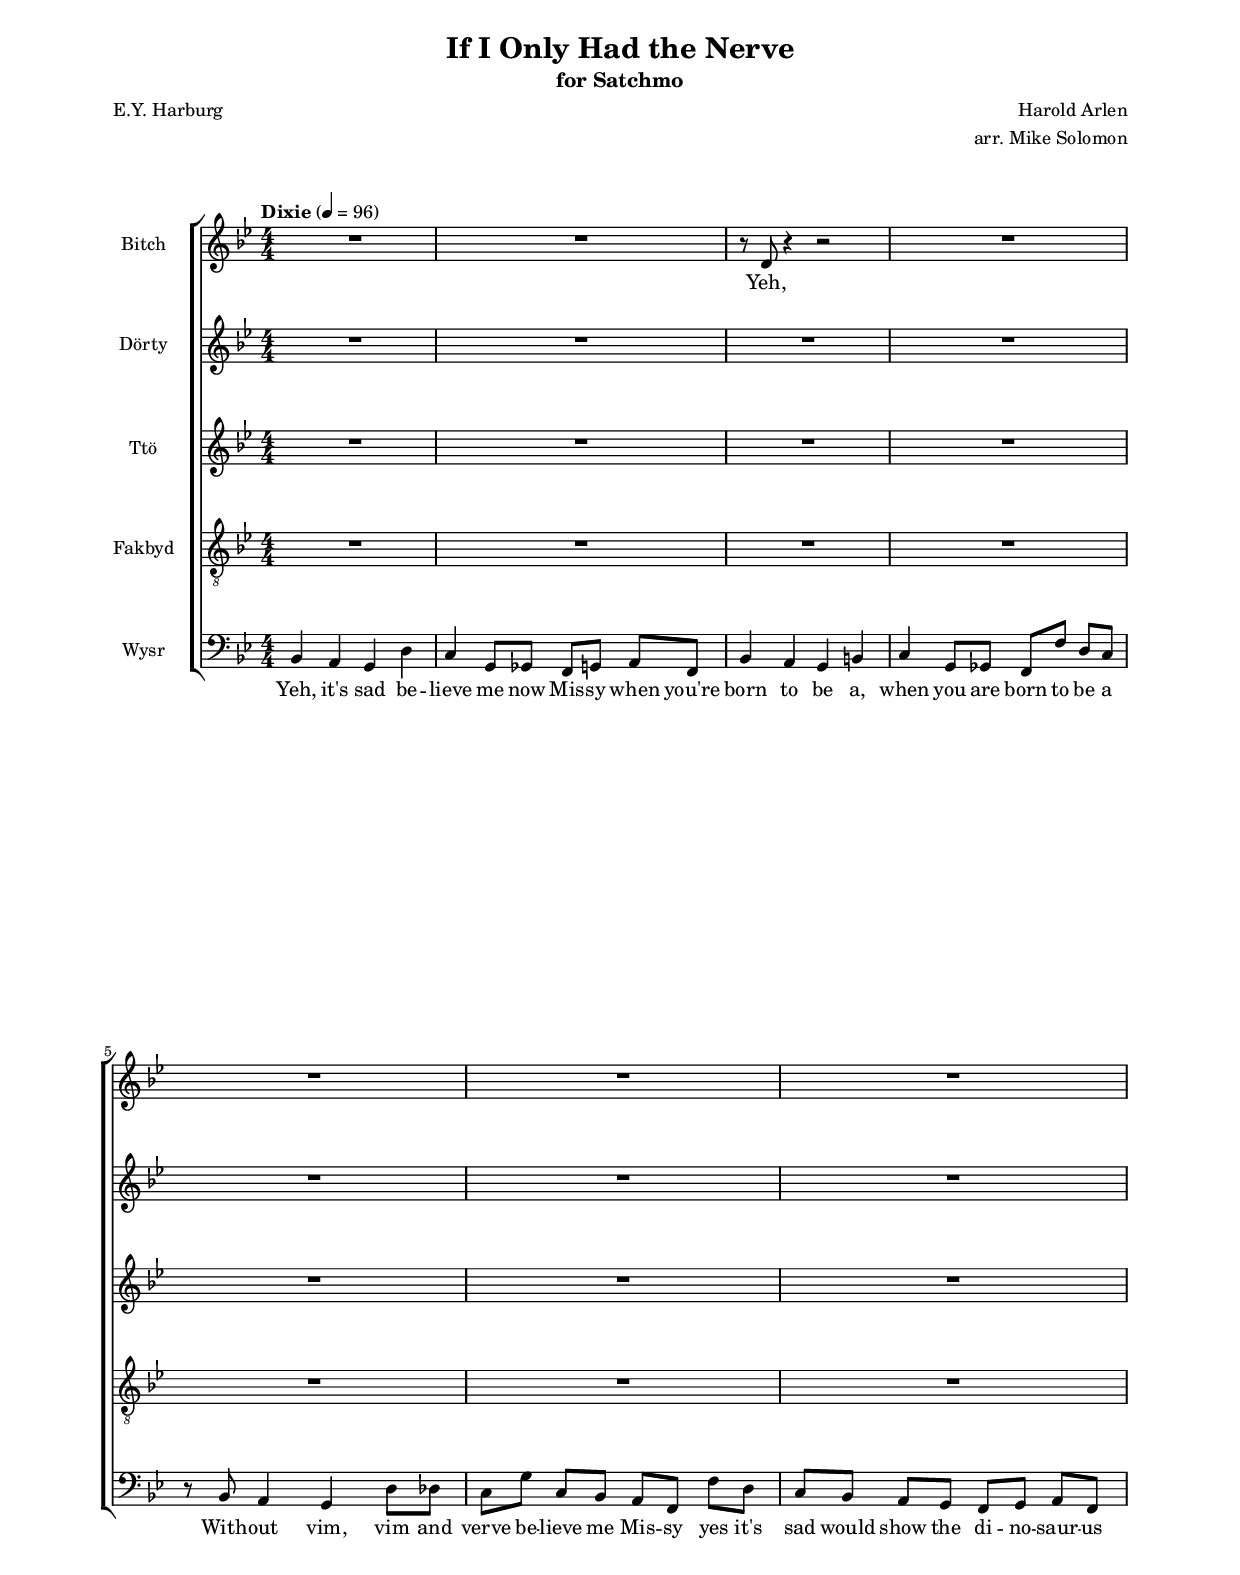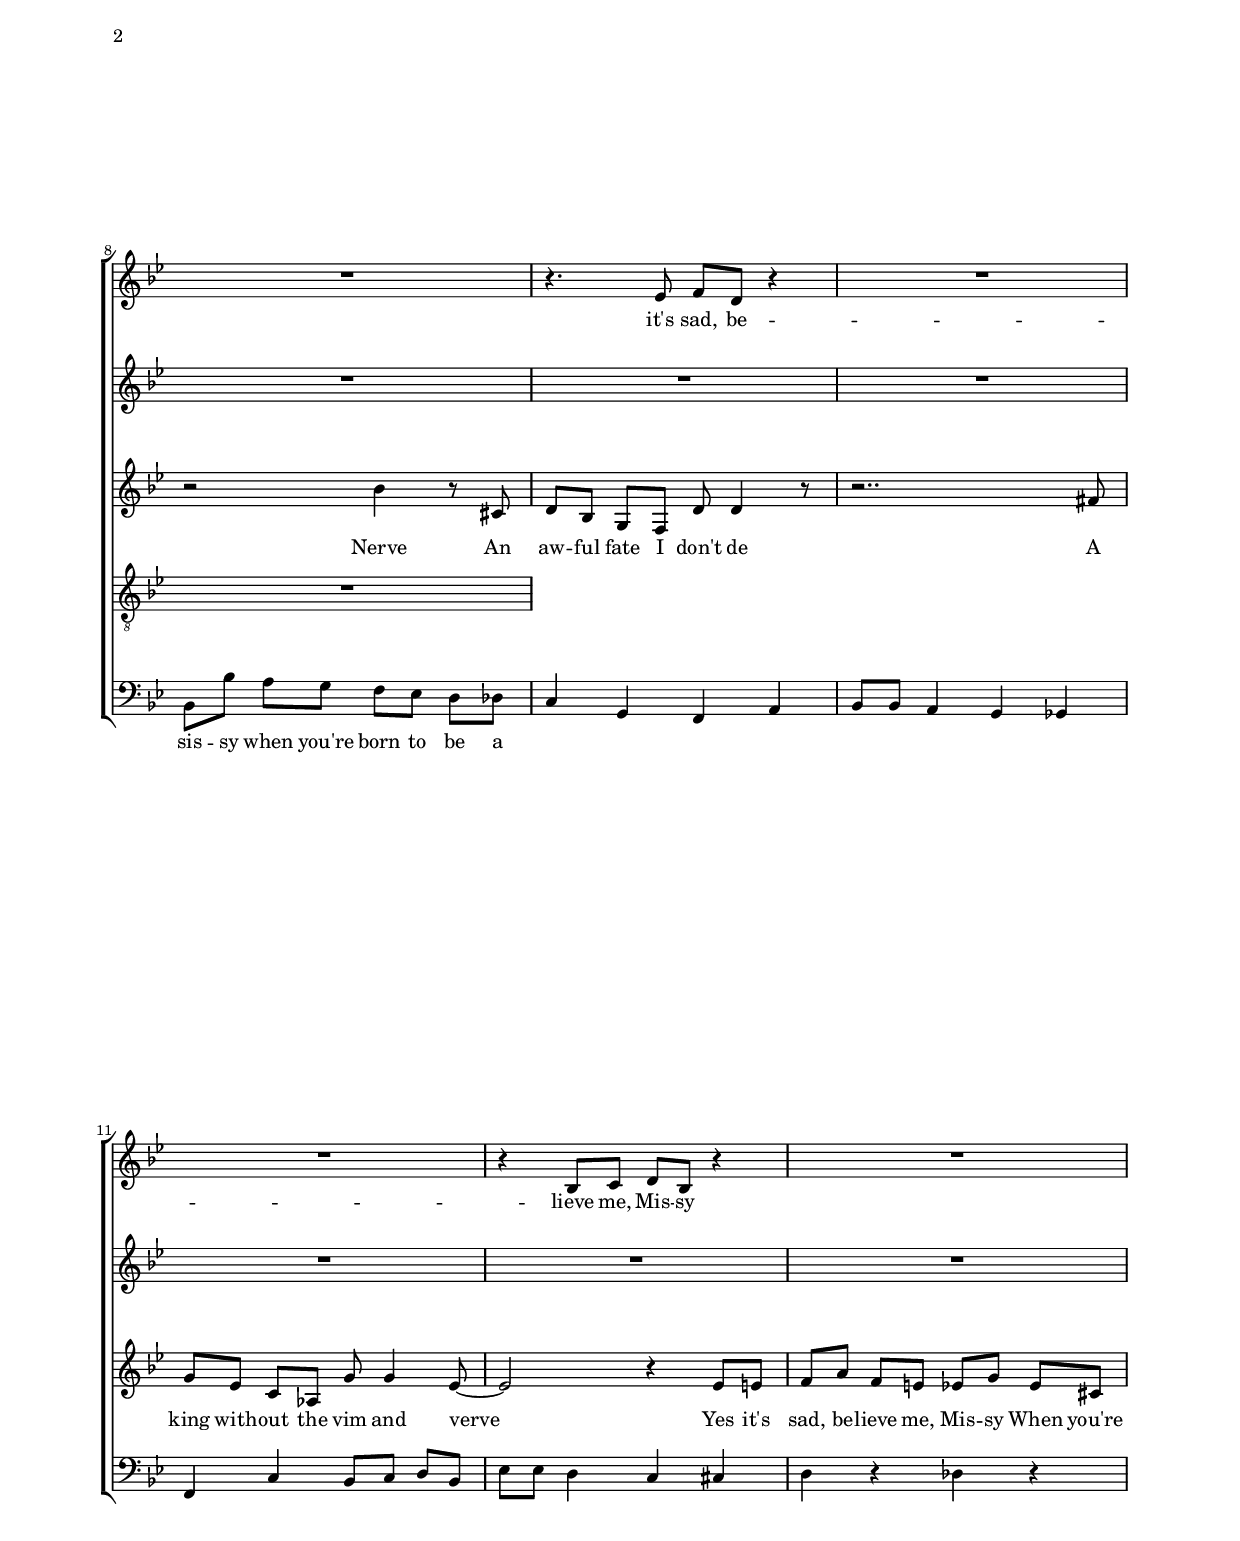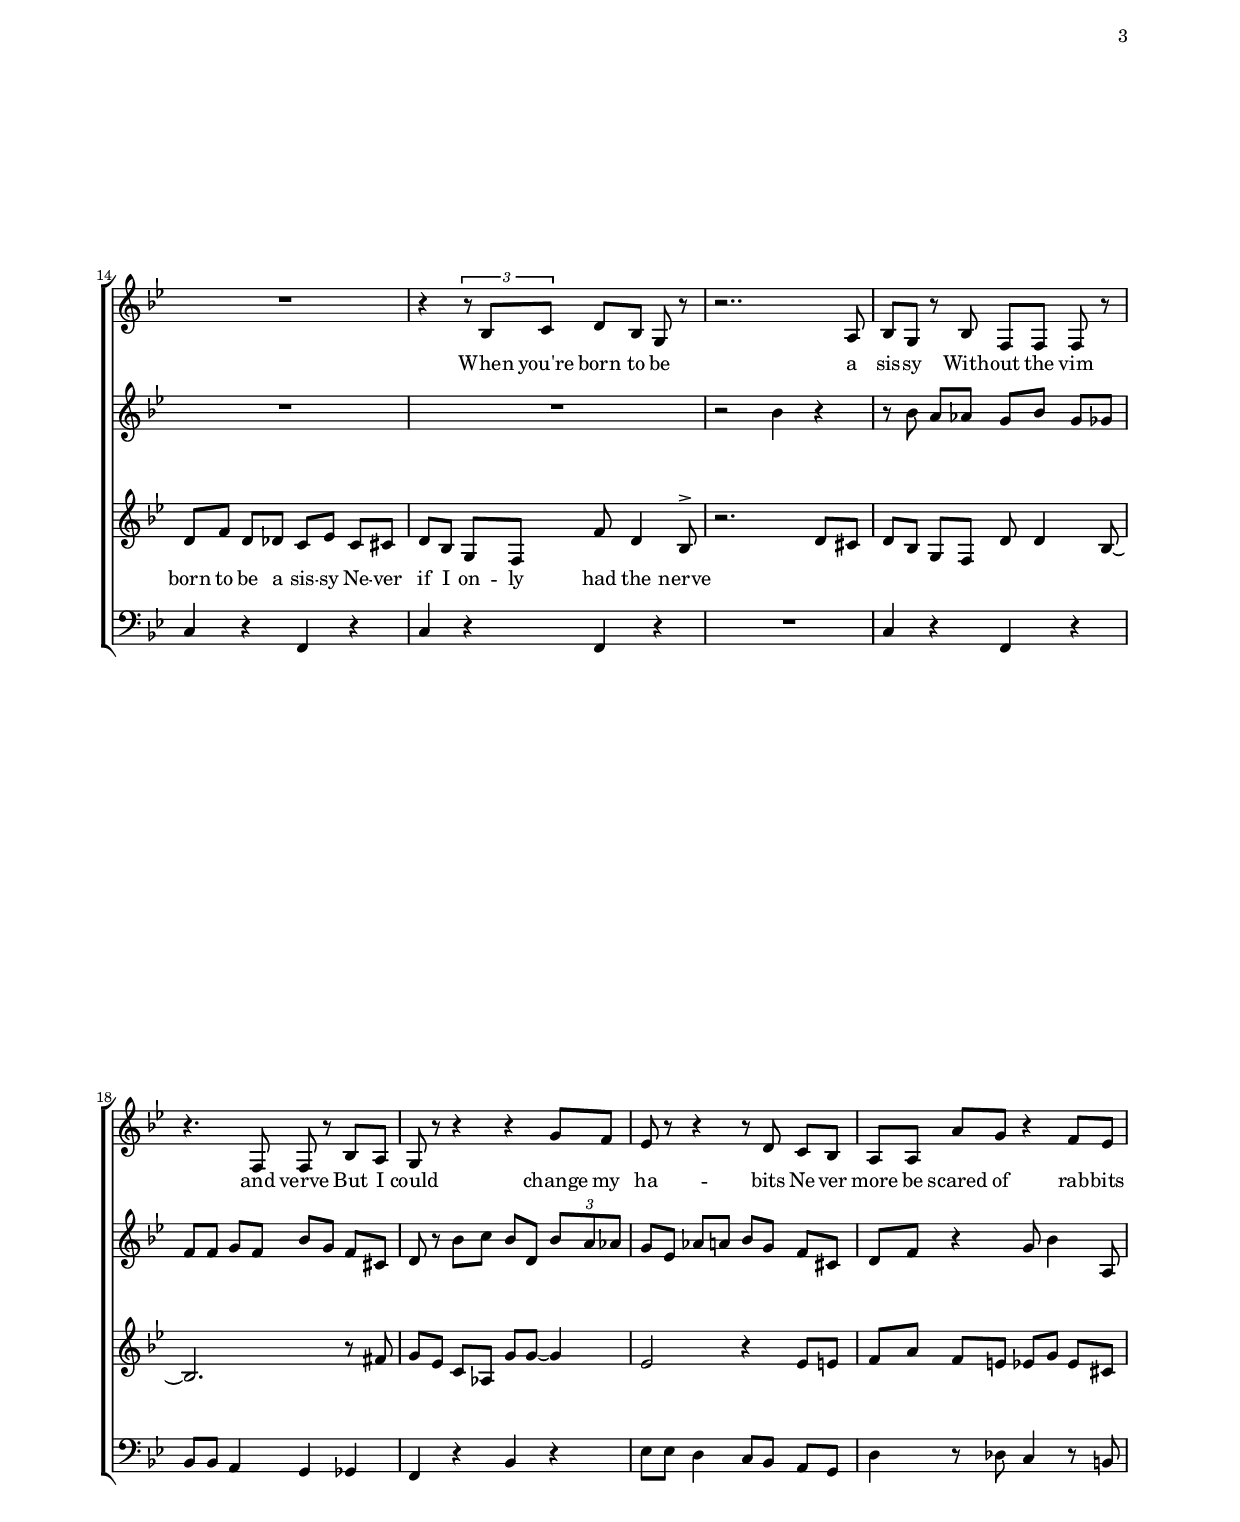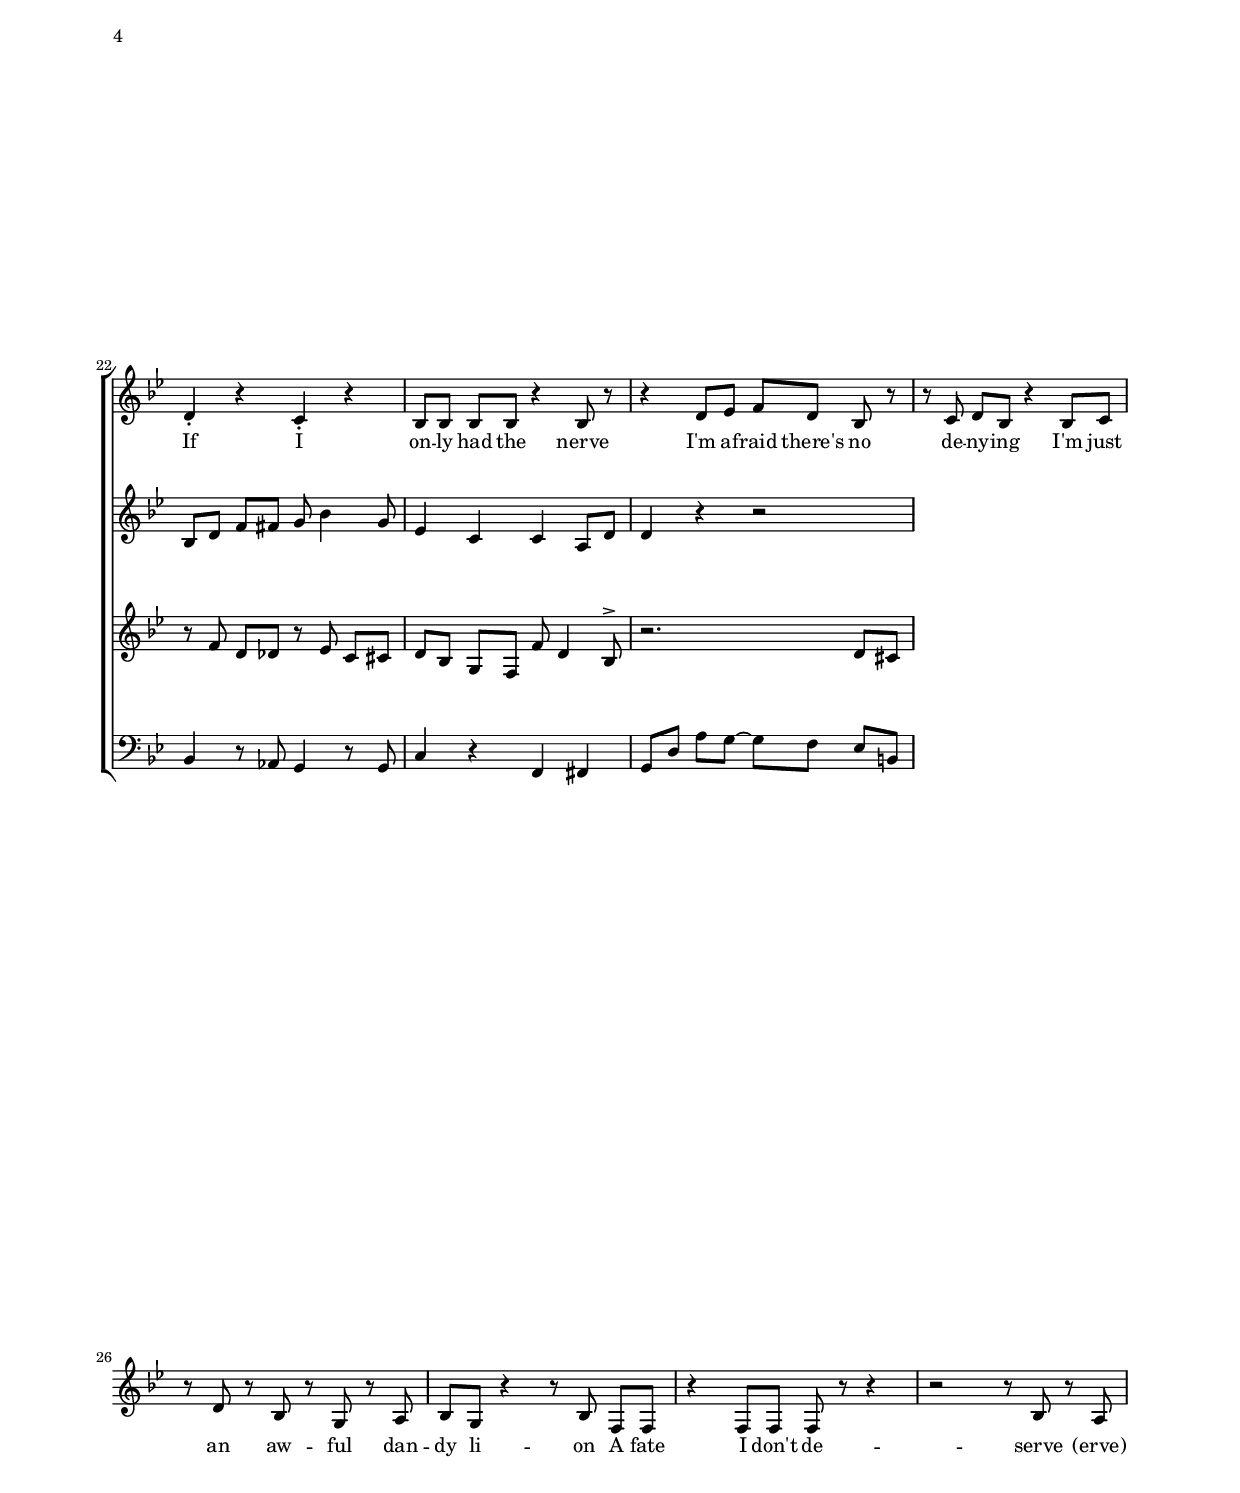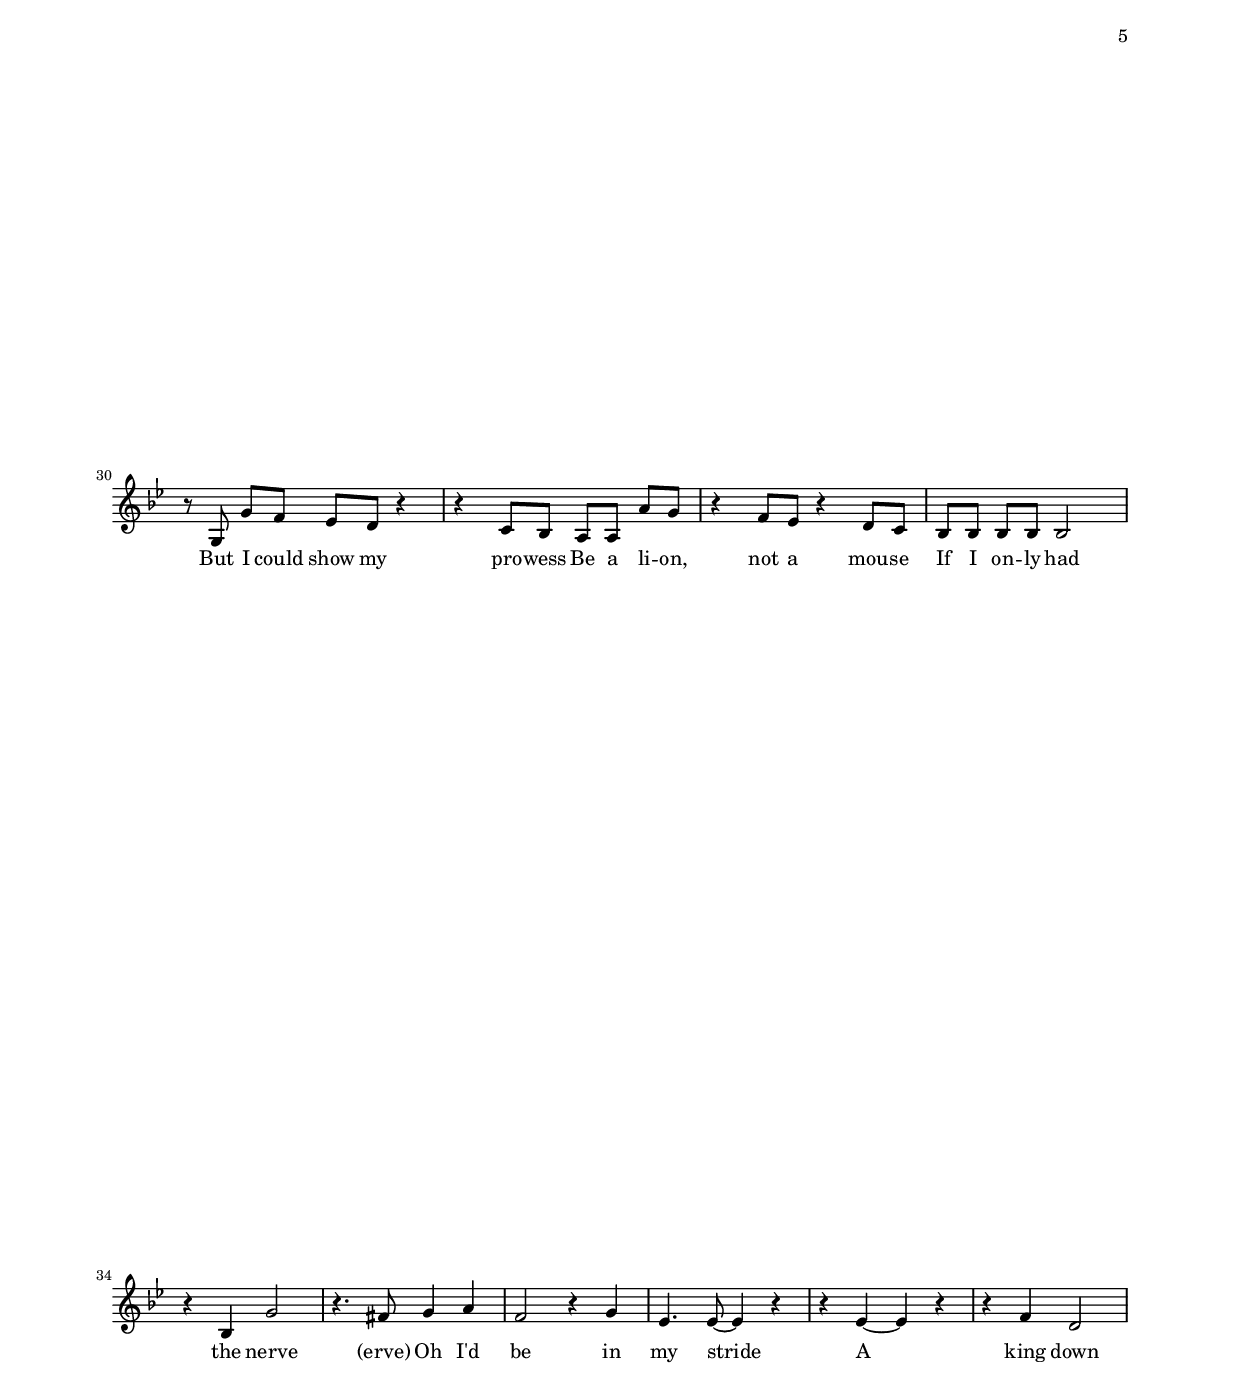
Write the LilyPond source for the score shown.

\version "2.19.0"
\include "defs-devel.ly"

marD = \markup \null
elsD = \markup \null
mikD = \markup \null
rynZ = \markup \null
desD = \markup \null

#(set-global-staff-size 15.87)
autoBeamInstruction = \autoBeamOn

solo = \markup \italic "solo"
psolo = \markup \italic "(solo)"
skat = \markup \italic "sit skat"
shoot = \markup \italic "SYT"

\header {
  title = "If I Only Had the Nerve"
  subtitle = "for Satchmo"
  %title = "Somewhere Over the Rainbow"
  composer = "Harold Arlen"
  poet = "E.Y. Harburg"
  arranger = "arr. Mike Solomon"
  %arranger = "arr. (anon)"
}
\paper {
  #(define fonts
    (set-global-fonts
    #:music "lilyjazz"
    #:brace "lilyjazz"
    #:roman "LilyJAZZText"
    #:sans "LilyJAZZChord"
    #:factor (/ staff-height pt 20)
  ))
  ragged-right = ##f
  left-margin = 0.75\in
  right-margin = 0.75\in
  %top-margin = 0.5\in
  bottom-margin = 0.6\in
  ragged-last-bottom = ##f
  max-systems-per-page = #2
  %oddHeaderMarkup = "FIRST FULL DRAFT 20.10.14 4:44"
  %evenHeaderMarkup = "FIRST FULL DRAFT 20.10.14 4:44"
}


#(ly:set-option 'point-and-click #f)

#(set-global-staff-size 15.87)

railroad =  {
  \once \override BreathingSign.text = \markup \musicglyph #"scripts.caesura.straight"
  \breathe
}
myred = \once \override NoteHead #'color = #red

php = \once \override Hairpin.stencil = #(parenthesize-callback ly:hairpin::print)

\paper {
  footnote-separator-markup = \markup { \column { " "\override #`(span-factor . 1/5) { \draw-hline } }}
  footnote-padding = 1\mm
  top-system-spacing = #'((basic-distance . 1) (minimum-distance . 0) (padding . 1) (stretchability . 40))
  bottom-system-spacing = #'((basic-distance . 1) (minimum-distance . 0) (padding . 1) (stretchability . 50))
  ragged-right = ##f
}

prefatoryMatter = {
  \key bes \major
  \autoBeamInstruction
  \time 4/4
}

scorePrefatoryMatter = {
  \prefatoryMatter
}

midiPrefatoryMatter = {
  \prefatoryMatter
}
marks = {
  \tempo "Dixie" 4=96
}

beamComm = {
  \set Timing.beamExceptions = #'()
  \set Timing.baseMoment = #(ly:make-moment 1/4)
  \set Timing.beatStructure = #'(1 1 1 1)
}

soprano = \relative c' {
  R1*2 |
  r8 d r4 r2 |
  R1*5 |
  r4. ees8 f d r4 |
  R1*2 |
  r4 bes8 c d bes r4 |
  R1*2 |
  r4 \times 2/3 { r8 bes c } d bes g r |
  r2.. a8 |
  bes g r bes f f f r |
  r4. f8 f r bes a |
  g r r4 r4 g'8 f |
  ees8 r r4 r8 d c bes |
  a a a' g r4 f8 ees |
  d4-. r c-. r |
  bes8 bes bes bes r4 bes8 r |
  r4 d8 ees f d bes r |
  r c d bes r4 bes8 c |
  r8 d r bes r g r a |
  bes g r4 r8 bes f f |
  r4 f8 f f r r4 |
  r2 r8 bes r a |
  r8 g g' f ees d r4 |
  r4 c8 bes a a a' g |
  r4 f8 ees r4 d8 c |
  bes8 bes bes bes bes2 |
  r4 bes g'2 |
  r4. fis8 g4 a |
  f2 r4 g4 |
  ees4. ees8 ~ ees4 r4 |
  r ees ~ ees r4 |
  r4 f d2 |
}

sopranoWords = \lyricmode {
Yeh, it's sad, be -- lieve me, Mis -- sy
When you're born to be a sis -- sy
With -- out the vim and verve

But I could change my ha -- bits
Ne -- ver more be scared of rab -- bits
If I on -- ly had the nerve

I'm af -- raid there's no de -- ny -- ing
I'm just an aw -- ful dan -- dy li -- on
A fate I don't de -- serve
(erve)

But I could show my pro -- wess
Be a li -- on, not a mou -- se
If I on -- ly had the nerve
(erve)

Oh I'd be in my stride
A king down to the core
Oh I roar the way I ne -- ver roared be -- fore
And then I'd rrwuff
And roar some more

I would show the di -- no -- sau -- rus
Who's king a -- round the fo -- rus
A king they's bet -- ter serve

And with my re -- gal bee -- zer
I could be a -- no -- ther cea -- ser
If I on -- ly had the nerve

I'd be brave as a bliz -- zard
I'd be gen -- tle as a li -- zard
I'd be cle -- ver as a giz -- zard
If the Wi -- zard is a Wi -- zard who will serve?

Then I'm sure to get a brain
A heart, a home, the nerve
}

mezzo = \relative c'' {
  R1*8 |
  R1*7 |
  r2 bes4 r4 |
  r8 bes a aes g bes g ges |
  f f g f bes g f cis |
  d r bes' c bes d, \times 2/3 { bes' a aes } |
  g ees aes a bes g f cis |
  d f r4 g8 bes4 a,8 |
  bes d f fis g bes4 g8 |
  ees4 c c a8 d |
  d4 r4 r2 |
}

mezzoWords = \lyricmode {
}

alto = \relative c'' {
  R1*7 |
  r2 bes4 r8 cis,8 |
  d8 bes8 g8 f8 d'8 d4 r8 |
  r2.. fis8 |
  g8 ees c aes g' g4 ees8 ~ |
  ees2 r4 ees8 e8 |
  f8 a f e ees g ees cis |
  d f d des c ees c cis |
  d bes g f f' d4 bes8^> |
  r2. d8 cis |
  d8 bes8 g8 f8 d'8 d4 bes8 ~ |
  bes2. r8 fis'8 |
  g8 ees c aes g' g8 ~ g4 |
  ees2 r4 ees8 e8 |
  f8 a f e ees g ees cis |
  r f d des r ees c cis |
  d bes g f f' d4 bes8^> |
  r2. d8 cis |
}

altoWords = \lyricmode {
  Nerve
  An aw -- ful fate I don't de %-- serve
  A king with -- out the vim and verve
  Yes it's sad, be -- lieve me, Mis -- sy
  When you're born to be a sis -- sy
  Ne -- ver if I on -- ly had the nerve
}
tenor = \relative c' {
  \clef "treble_8"
  R1*8 |
}

tenorWords = \lyricmode {
}

bass = \relative c {
  \clef "bass"
  bes4 a g d' |
  c g8 ges f g a f |
  bes4 a g b |
  c g8 ges f f' d c |
  r8 bes a4 g d'8 des |
  c g' c, bes a f f' d |
  c bes a g f g a f |
  bes bes' a g f ees d des |
  c4 g f a |
  bes8 bes a4 g ges |
  f4 c' bes8 c d bes |
  ees8 ees d4 c cis |
  d r des r |
  c r f, r |
  c' r f, r |
  R1 |
  c'4 r f, r |
  bes8 bes a4 g ges |
  f r bes r |
  ees8 ees d4 c8 bes a g |
  d'4 r8 des c4 r8 b |
  bes4 r8 aes8 g4 r8 g |
  c4 r f, fis |
  g8 d' a' g ~ g f ees b |
   
}

bassWords = \lyricmode {
  Yeh, it's sad be -- lieve me now Mis -- sy when you're
  born to be a, when you are born to be a
  With -- out vim, vim and verve
  be -- lieve me Mis -- sy yes it's sad
  would show the di -- no -- saur -- us
  sis -- sy when you're born to be a

}

\score {
  \new ChoirStaff <<
    \new Staff \with { instrumentName = \bitchName %shortInstrumentName = #"M."
} <<
      \new Voice = "soprano" { << { \numericTimeSignature
	\scorePrefatoryMatter
        \soprano
      } {
	\scorePrefatoryMatter
        \marks
      } >> }
      \new Lyrics \lyricsto "soprano" {
        \sopranoWords
      }
    >>
    \new Staff \with { instrumentName = \dortyName %shortInstrumentName = #"E."
} <<
      \new Voice = "mezzo" { \numericTimeSignature
	\scorePrefatoryMatter
        \mezzo
      }
      \new Lyrics \lyricsto "mezzo" {
        \mezzoWords
      }
    >>
    \new Staff \with { instrumentName = \ttoName %shortInstrumentName = #"Mk."
} <<
      \new Voice = "alto" { \numericTimeSignature
	\scorePrefatoryMatter
        \alto
      }
      \new Lyrics \lyricsto "alto" {
        \altoWords
      }
    >>
    \new Staff \with { instrumentName = \fakbydName %shortInstrumentName = #"R."
} <<
      \new Voice = "tenor" { \numericTimeSignature
	\scorePrefatoryMatter
        \tenor
      }
      \new Lyrics \lyricsto "tenor" {
        \tenorWords
      }
    >>
    \new Staff \with { instrumentName = \wysrName %shortInstrumentName = #"P." %\markup { \concat { E \super u . } }
} <<
      \new Voice = "bass" { \numericTimeSignature
	\scorePrefatoryMatter
        \bass
      }
      \new Lyrics \lyricsto "bass" {
        \bassWords
      }
    >>
%{
%}
  >>
  \layout {
    \context {
      \Voice
      \override TextScript #'layer = #6
      \override NoteHead #'layer = #7
      \override Glissando #'breakable = ##t
      \override TupletNumber #'breakable = ##t
      \override TupletBracket #'breakable = ##t
      \override DynamicLineSpanner.direction = #UP
      \remove "Forbid_line_break_engraver"
      \beamComm
    }
    \context {
      \Staff
      %\consists "Metronome_mark_engraver"
      \override TimeSignature #'style = #'numbered
      \override StaffSymbol #'layer = #4
      \override TimeSignature #'layer = #3
      \override TimeSignature #'whiteout = ##t
    }
    \context {
      \Lyrics
      %\override LyricText #'whiteout = ##t
      \override LyricText #'layer = #6
    }
    \context {
      \Score
      %\remove "Metronome_mark_engraver"
      \override NonMusicalPaperColumn #'allow-loose-spacing = ##f
    }
  }
}

%{
\score {
  \new PianoStaff <<
    \new Staff  {
      \new Voice = "soprano" { << { \numericTimeSignature
	\scorePrefatoryMatter
        \soprano
      } \\ { \mezzo } \\ { \alto } {
	\scorePrefatoryMatter
        \marks
      } >> }
    }
    \new Staff  {
      \new Voice = "soprano" { << { \numericTimeSignature
	\scorePrefatoryMatter
        \tenor
      } \\ \\ { \bass } {
	\scorePrefatoryMatter
        \marks
      } >> }
    }
  >>
  \layout {
    \context {
      \Voice
      \override TextScript #'layer = #6
      \override NoteHead #'layer = #7
      \override Glissando #'breakable = ##t
      \override TupletNumber #'breakable = ##t
      \override TupletBracket #'breakable = ##t
      \remove "Forbid_line_break_engraver"
    }
    \context {
      \Staff
      %\consists "Metronome_mark_engraver"
      \override TimeSignature #'style = #'numbered
      \override StaffSymbol #'layer = #4
      \override TimeSignature #'layer = #3
      \override TimeSignature #'whiteout = ##t
    }
    \context {
      \Lyrics
      %\override LyricText #'whiteout = ##t
      \override LyricText #'layer = #6
    }
    \context {
      \Score
      %\remove "Metronome_mark_engraver"
      \override NonMusicalPaperColumn #'allow-loose-spacing = ##f
    }
  }
}
%}

%%% MIDI

\score {
  \new ChoirStaff <<
    \new Staff \with { instrumentName = \bitchName %shortInstrumentName = #"M."
} <<
      \new Voice = "soprano" { << { \numericTimeSignature
	\midiPrefatoryMatter
        \soprano
      } {
   \repeat unfold 200 \unfoldSwing #96

      } {
	\midiPrefatoryMatter
        \marks
      } >> }
      \new Lyrics \lyricsto "soprano" {
        \sopranoWords
      }
    >>
    \new Staff \with { instrumentName = \dortyName %shortInstrumentName = #"E."
} <<
      \new Voice = "mezzo" { \numericTimeSignature
	\midiPrefatoryMatter
        \mezzo
      }
      \new Lyrics \lyricsto "mezzo" {
        \mezzoWords
      }
    >>
    \new Staff \with { instrumentName = \ttoName %shortInstrumentName = #"Mk."
} <<
      \new Voice = "alto" { \numericTimeSignature
	\midiPrefatoryMatter
        \alto
      }
      \new Lyrics \lyricsto "alto" {
        \altoWords
      }
    >>
    \new Staff \with { instrumentName = \fakbydName %shortInstrumentName = #"R."
} <<
      \new Voice = "tenor" { \numericTimeSignature
	\midiPrefatoryMatter
        \tenor
      }
      \new Lyrics \lyricsto "tenor" {
        \tenorWords
      }
    >>
    \new Staff \with { instrumentName = \wysrName %shortInstrumentName = #"P." %\markup { \concat { E \super u . } }
} <<
      \new Voice = "bass" { \numericTimeSignature
	\midiPrefatoryMatter
        \bass
      }
      \new Lyrics \lyricsto "bass" {
        \bassWords
      }
    >>
  >>
  \midi {}
}
